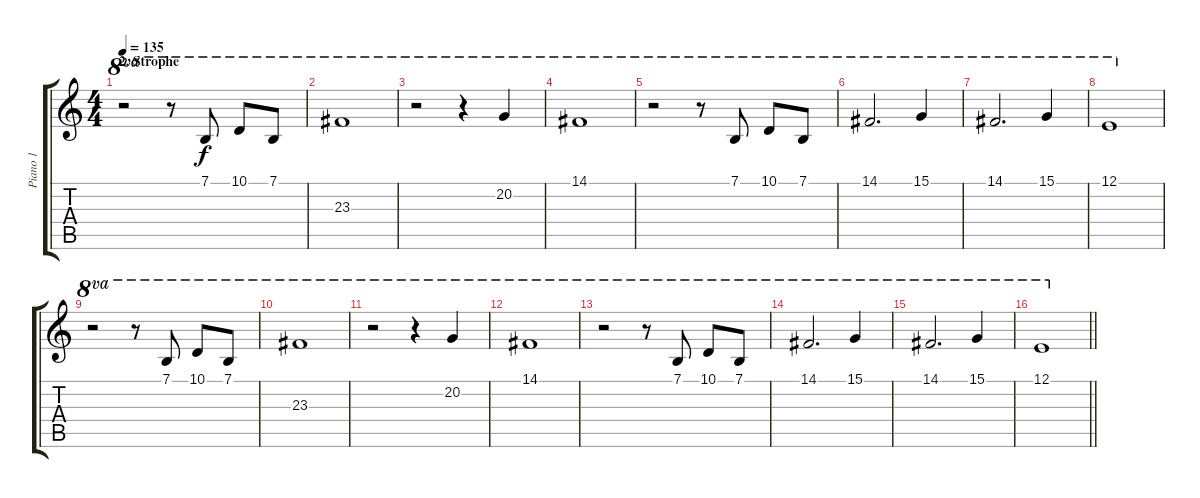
\track ("Piano 1" "Piano 1") {instrument brightacousticpiano}
\staff {score tabs}
\tuning (E4 B3 G3 D3 A2 E2) {hide}
\ts (4 4)
\section ("" "2. Strophe")
\tempo 135
\clef g2
\ks c
r.2{ot 8va dy f} r.8{ot 8va} 7.1.8{ot 8va} 10.1.8{ot 8va} 7.1.8{ot 8va} |
23.3.1{ot 8va} |
r.2{ot 8va} r.4{ot 8va} 20.2.4{ot 8va} |
14.1.1{ot 8va} |
r.2{ot 8va} r.8{ot 8va} 7.1.8{ot 8va} 10.1.8{ot 8va} 7.1.8{ot 8va} |
14.1.2{d ot 8va} 15.1.4{ot 8va} |
14.1.2{d ot 8va} 15.1.4{ot 8va} |
12.1.1{ot 8va} |
r.2{ot 8va} r.8{ot 8va} 7.1.8{ot 8va} 10.1.8{ot 8va} 7.1.8{ot 8va} |
23.3.1{ot 8va} |
r.2{ot 8va} r.4{ot 8va} 20.2.4{ot 8va} |
14.1.1{ot 8va} |
r.2{ot 8va} r.8{ot 8va} 7.1.8{ot 8va} 10.1.8{ot 8va} 7.1.8{ot 8va} |
14.1.2{d ot 8va} 15.1.4{ot 8va} |
14.1.2{d ot 8va} 15.1.4{ot 8va} |
\barLineRight lightlight
12.1.1{ot 8va}
